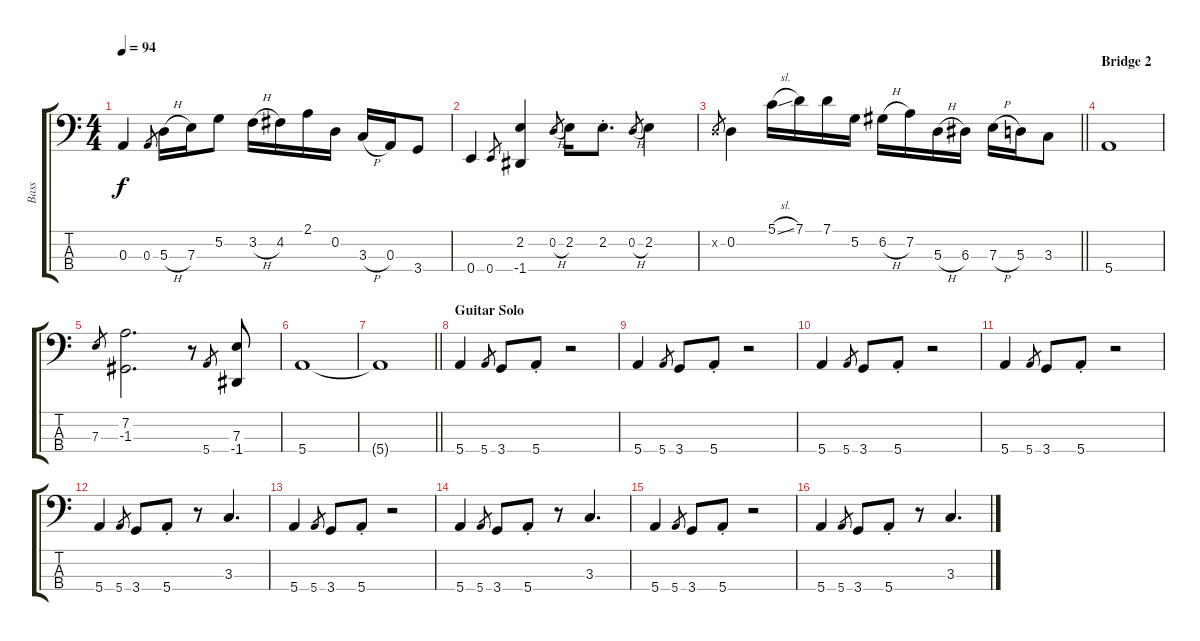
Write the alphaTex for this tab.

\track ("Bass" "Bass") {instrument electricbassfinger}
\staff {score tabs}
\tuning (G2 D2 A1 E1) {hide}
\ts (4 4)
\tempo 94
\clef f4
\ks c
0.3.4{dy f} 0.3.8{gr} 5.3{h}.16 7.3.16 5.2.8 3.2{h}.16 4.2.16 2.1.16 0.2.16 3.3{h}.16 0.3.16 3.4.8 |
0.4.4 0.4.8{gr} (2.2 -1.4).4 0.2{h}.8{gr} 2.2.16 2.2{st}.8{d} 0.2{h}.8{gr} 2.2.4 |
\barLineRight lightlight
0.2{x}.8{gr} 0.2.4 5.1{sl}.16 7.1.16 7.1.16 5.2.16 6.2{h}.16 7.2.16 5.3{h}.16 6.3.16 7.3{h}.16 5.3.16 3.3.8 |
\section ("" "Bridge 2")
5.4.1 |
7.3.8{gr} (7.2 -1.3).2{d} r.8 5.4.8{gr} (7.3 -1.4).8 |
5.4.1 |
\barLineRight lightlight
5.4{t}.1 |
\section ("" "Guitar Solo")
5.4.4 5.4.8{gr} 3.4.8 5.4{st}.8 r.2 |
5.4.4 5.4.8{gr} 3.4.8 5.4{st}.8 r.2 |
5.4.4 5.4.8{gr} 3.4.8 5.4{st}.8 r.2 |
5.4.4 5.4.8{gr} 3.4.8 5.4{st}.8 r.2 |
5.4.4 5.4.8{gr} 3.4.8 5.4{st}.8 r.8 3.3.4{d} |
5.4.4 5.4.8{gr} 3.4.8 5.4{st}.8 r.2 |
5.4.4 5.4.8{gr} 3.4.8 5.4{st}.8 r.8 3.3.4{d} |
5.4.4 5.4.8{gr} 3.4.8 5.4{st}.8 r.2 |
5.4.4 5.4.8{gr} 3.4.8 5.4{st}.8 r.8 3.3.4{d}
